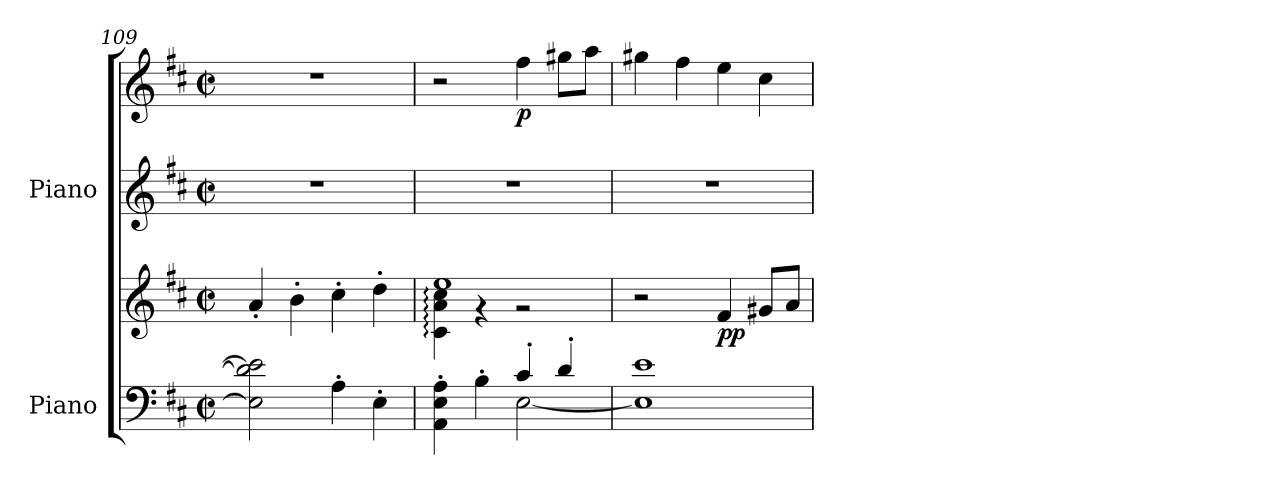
**kern	**kern	**dynam	**kern	**kern	**dynam
*part2	*part2	*part2	*part1	*part1	*part1
*staff4	*staff3	*staff3/4	*staff2	*staff1	*staff1/2
*I"Piano	*	*	*I"Piano	*	*
*I'Pno.	*	*	*I'Pno.	*	*
*clefF4	*clefG2	*	*clefG2	*clefG2	*
*k[f#c#]	*k[f#c#]	*	*k[f#c#]	*k[f#c#]	*
*M2/2	*M2/2	*	*M2/2	*M2/2	*
*met(c|)	*met(c|)	*	*met(c|)	*met(c|)	*
=109	=109	=109	=109	=109	=109
2E\] 2d\] 2e\]	4a'/	.	1r	1r	.
.	4b'\	.	.	.	.
4A'\	4cc#'\	.	.	.	.
4E'\	4dd'\	.	.	.	.
!!LO:LB:g=z
=110	=110	=110	=110	=110	=110
*^	*^	*	*	*	*
4AA\' 4E\' 4A\'	2ryy	1ee	4c#\: 4a\: 4cc#\:	.	1r	2r	.
4B'\	.	.	4r	.	.	.	.
!	!	!	!	!	!	!	!LO:DY:b
4c#'/	[2E\	.	2r	.	.	4ff#\	p
4d'/	.	.	.	.	.	8gg#X\L	.
.	.	.	.	.	.	8aa\J	.
*	*	*v	*v	*	*	*	*
=111	=111	=111	=111	=111	=111	=111
1e	1E]	2r	.	1r	4gg#X\	.
.	.	.	.	.	4ff#\	.
!	!	!	!LO:DY:b	!	!	!
.	.	4f#/	pp	.	4ee\	.
.	.	8g#X/L	.	.	4cc#\	.
.	.	8a/J	.	.	.	.
*v	*v	*	*	*	*	*
=	=	=	=	=	=
*-	*-	*-	*-	*-	*-
